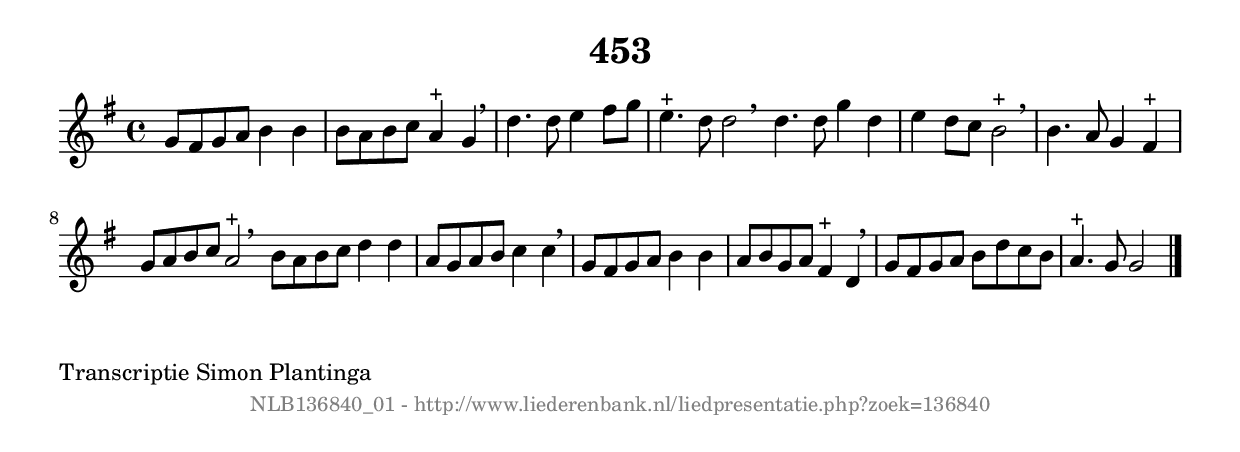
%
% produced by wce2krn 1.64 (7 June 2014)
%
\version"2.16"
#(append! paper-alist '(("long" . (cons (* 210 mm) (* 2000 mm)))))
#(set-default-paper-size "long")
sb = {\breathe}
mBreak = {\breathe }
bBreak = {\breathe }
x = {\once\override NoteHead #'style = #'cross }
gl=\glissando
itime={\override Staff.TimeSignature #'stencil = ##f }
ficta = {\once\set suggestAccidentals = ##t}
fine = {\once\override Score.RehearsalMark #'self-alignment-X = #1 \mark \markup {\italic{Fine}}}
dc = {\once\override Score.RehearsalMark #'self-alignment-X = #1 \mark \markup {\italic{D.C.}}}
dcf = {\once\override Score.RehearsalMark #'self-alignment-X = #1 \mark \markup {\italic{D.C. al Fine}}}
dcc = {\once\override Score.RehearsalMark #'self-alignment-X = #1 \mark \markup {\italic{D.C. al Coda}}}
ds = {\once\override Score.RehearsalMark #'self-alignment-X = #1 \mark \markup {\italic{D.S.}}}
dsf = {\once\override Score.RehearsalMark #'self-alignment-X = #1 \mark \markup {\italic{D.S. al Fine}}}
dsc = {\once\override Score.RehearsalMark #'self-alignment-X = #1 \mark \markup {\italic{D.S. al Coda}}}
pv = {\set Score.repeatCommands = #'((volta "1"))}
sv = {\set Score.repeatCommands = #'((volta "2"))}
tv = {\set Score.repeatCommands = #'((volta "3"))}
qv = {\set Score.repeatCommands = #'((volta "4"))}
xv = {\set Score.repeatCommands = #'((volta #f))}
\header{ tagline = ""
title = "453"
}
\score {{
\key a \dorian
\relative g'
{
\set melismaBusyProperties = #'()
\time 4/4
\tempo 4=120
\override Score.MetronomeMark #'transparent = ##t
\override Score.RehearsalMark #'break-visibility = #(vector #t #t #f)
g8 fis8 g8 a8 b4 b4 | b8 a8 b8 c8 a4^"+" g4 \sb | d'4. d8 e4 fis8 g8 | e4.^"+" d8 d2 \bar ":|:" \bBreak
d4. d8 g4 d4 | e4 d8 c8 b2^"+" \sb | b4. a8 g4 fis4^"+" | g8 a8 b8 c8 a2^"+" \bar ":|:" \bBreak
b8 a8 b8 c8 d4 d4 | a8 g8 a8 b8 c4 c4 \sb | g8 fis8 g8 a8 b4 b4 | a8 b8 g8 a8 fis4^"+" d4 \sb | g8 fis8 g8 a8 b8 d8 c8 b8 | a4.^"+" g8 g2 \bar "|."
 }}
 \midi { }
 \layout {
            indent = 0.0\cm
}
}
\markup { \wordwrap-string #" 
Transcriptie Simon Plantinga
"}
\markup { \vspace #0 } \markup { \with-color #grey \fill-line { \center-column { \smaller "NLB136840_01 - http://www.liederenbank.nl/liedpresentatie.php?zoek=136840" } } }
